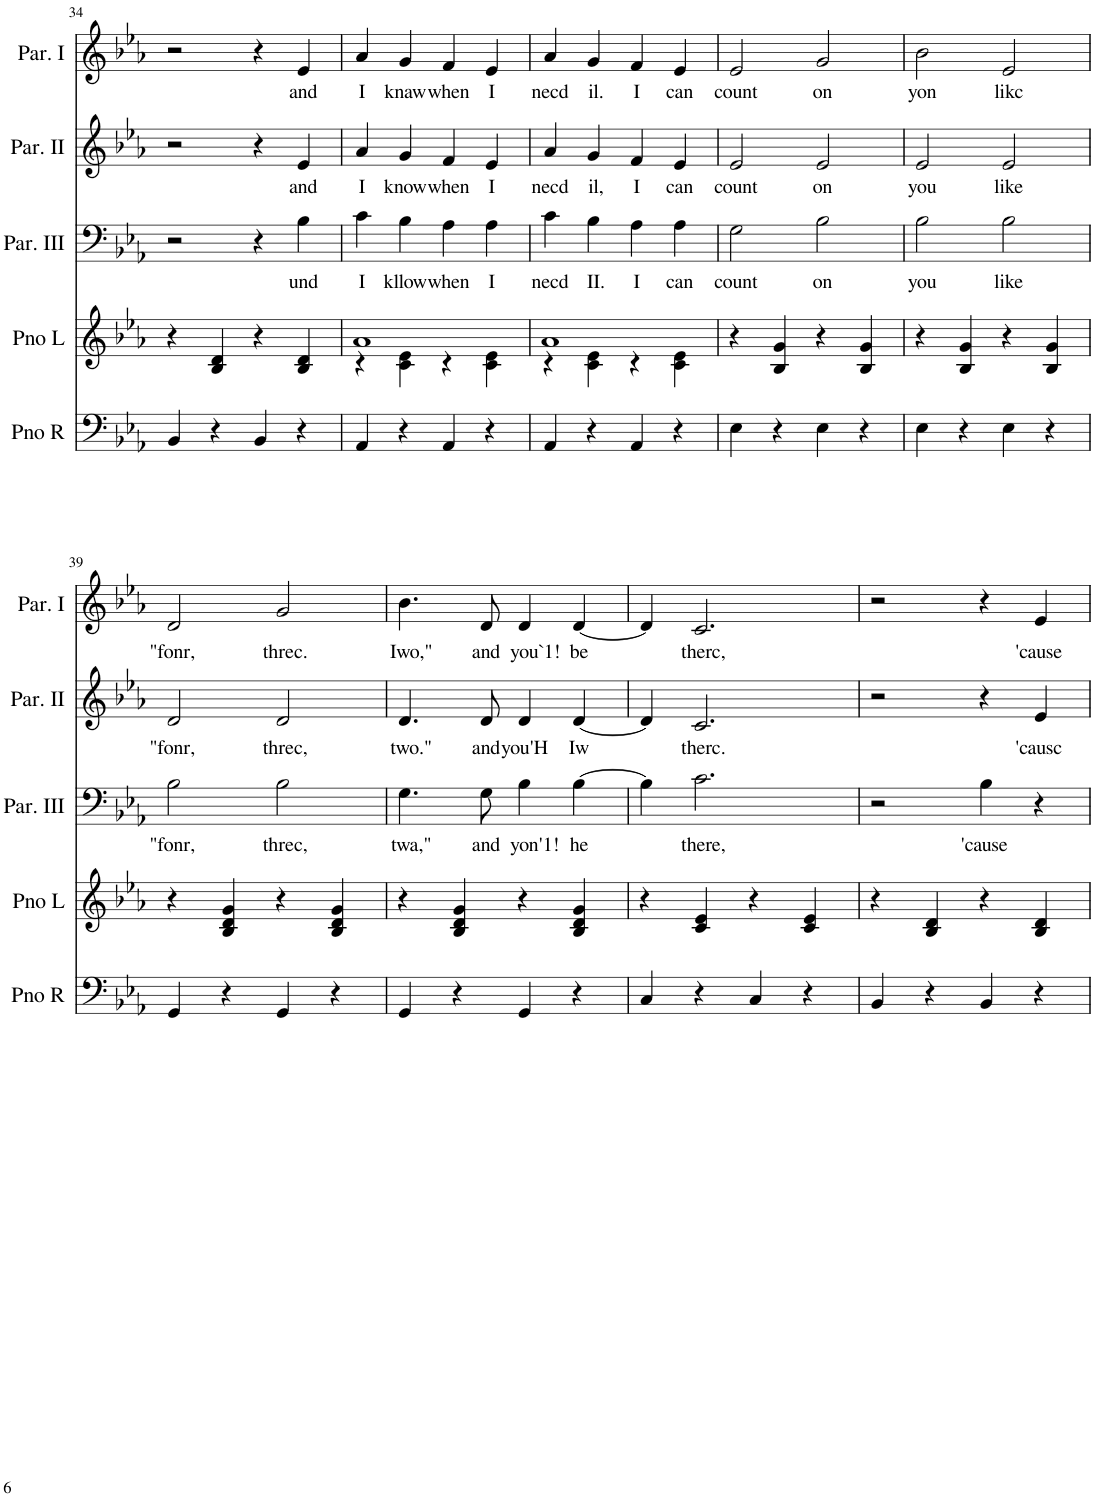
**kern	**kern	**kern	**text	**kern	**text	**kern	**text
*part5	*part4	*part3	*part3	*part2	*part2	*part1	*part1
*staff5	*staff4	*staff3	*staff3	*staff2	*staff2	*staff1	*staff1
*I"Piano R	*I"Piano L	*I"Part III	*	*I"Part II	*	*I"Part I	*
*I'Pno R	*I'Pno L	*I'Par. III	*	*I'Par. II	*	*I'Par. I	*
!!LO:PB:g=z
*clefF4	*clefG2	*clefF4	*	*clefG2	*	*clefG2	*
*k[b-e-a-]	*k[b-e-a-]	*k[b-e-a-]	*	*k[b-e-a-]	*	*k[b-e-a-]	*
*M2/2	*M2/2	*M2/2	*	*M2/2	*	*M2/2	*
*met(c|)	*met(c|)	*met(c|)	*	*met(c|)	*	*met(c|)	*
=34	=34	=34	=34	=34	=34	=34	=34
4BB-/	4r	2r	.	2r	.	2r	.
4r	4B-/ 4d/	.	.	.	.	.	.
4BB-/	4r	4r	.	4r	.	4r	.
!	!	!	!LO:LY:b	!	!LO:LY:b	!	!LO:LY:b
4r	4B-/ 4d/	4B-\	und	4e-/	and	4e-/	and
=35	=35	=35	=35	=35	=35	=35	=35
*	*^	*	*	*	*	*	*
!	!	!	!	!LO:LY:b	!	!LO:LY:b	!	!LO:LY:b
4AA-/	1a-	4r	4c\	I	4a-/	I	4a-/	I
!	!	!	!	!LO:LY:b	!	!LO:LY:b	!	!LO:LY:b
4r	.	4c\ 4e-\	4B-\	kllow	4g/	know	4g/	knaw
!	!	!	!	!LO:LY:b	!	!LO:LY:b	!	!LO:LY:b
4AA-/	.	4r	4A-\	when	4f/	when	4f/	when
!	!	!	!	!LO:LY:b	!	!LO:LY:b	!	!LO:LY:b
4r	.	4c\ 4e-\	4A-\	I	4e-/	I	4e-/	I
=36	=36	=36	=36	=36	=36	=36	=36	=36
!	!	!	!	!LO:LY:b	!	!LO:LY:b	!	!LO:LY:b
4AA-/	1a-	4r	4c\	necd	4a-/	necd	4a-/	necd
!	!	!	!	!LO:LY:b	!	!LO:LY:b	!	!LO:LY:b
4r	.	4c\ 4e-\	4B-\	II.	4g/	il,	4g/	il.
!	!	!	!	!LO:LY:b	!	!LO:LY:b	!	!LO:LY:b
4AA-/	.	4r	4A-\	I	4f/	I	4f/	I
!	!	!	!	!LO:LY:b	!	!LO:LY:b	!	!LO:LY:b
4r	.	4c\ 4e-\	4A-\	can	4e-/	can	4e-/	can
=37	=37	=37	=37	=37	=37	=37	=37	=37
!	!	!	!	!LO:LY:b	!	!LO:LY:b	!	!LO:LY:b
*	*v	*v	*	*	*	*	*	*
4E-\	4r	2G\	count	2e-/	count	2e-/	count
4r	4B-/ 4g/	.	.	.	.	.	.
!	!	!	!LO:LY:b	!	!LO:LY:b	!	!LO:LY:b
4E-\	4r	2B-\	on	2e-/	on	2g/	on
4r	4B-/ 4g/	.	.	.	.	.	.
=38	=38	=38	=38	=38	=38	=38	=38
!	!	!	!LO:LY:b	!	!LO:LY:b	!	!LO:LY:b
4E-\	4r	2B-\	you	2e-/	you	2b-\	yon
4r	4B-/ 4g/	.	.	.	.	.	.
!	!	!	!LO:LY:b	!	!LO:LY:b	!	!LO:LY:b
4E-\	4r	2B-\	like	2e-/	like	2e-/	likc
4r	4B-/ 4g/	.	.	.	.	.	.
!!LO:LB:g=z
=39	=39	=39	=39	=39	=39	=39	=39
!	!	!	!LO:LY:b	!	!LO:LY:b	!	!LO:LY:b
4GG/	4r	2B-\	"fonr,	2d/	"fonr,	2d/	"fonr,
4r	4B-/ 4d/ 4g/	.	.	.	.	.	.
!	!	!	!LO:LY:b	!	!LO:LY:b	!	!LO:LY:b
4GG/	4r	2B-\	threc,	2d/	threc,	2g/	threc.
4r	4B-/ 4d/ 4g/	.	.	.	.	.	.
=40	=40	=40	=40	=40	=40	=40	=40
!	!	!	!LO:LY:b	!	!LO:LY:b	!	!LO:LY:b
4GG/	4r	4.G\	twa,"	4.d/	two."	4.b-\	Iwo,"
4r	4B-/ 4d/ 4g/	.	.	.	.	.	.
!	!	!	!LO:LY:b	!	!LO:LY:b	!	!LO:LY:b
.	.	8G\	and	8d/	and	8d/	and
!	!	!	!LO:LY:b	!	!LO:LY:b	!	!LO:LY:b
4GG/	4r	4B-\	yon'1!	4d/	you'H	4d/	you`1!
!	!	!	!LO:LY:b	!	!LO:LY:b	!	!LO:LY:b
4r	4B-/ 4d/ 4g/	[4B-\	he	[4d/	Iw	[4d/	be
=41	=41	=41	=41	=41	=41	=41	=41
4C/	4r	4B-\]	.	4d/]	.	4d/]	.
!	!	!	!LO:LY:b	!	!LO:LY:b	!	!LO:LY:b
4r	4c/ 4e-/	2.c\	there,	2.c/	therc.	2.c/	therc,
4C/	4r	.	.	.	.	.	.
4r	4c/ 4e-/	.	.	.	.	.	.
=42	=42	=42	=42	=42	=42	=42	=42
4BB-/	4r	2r	.	2r	.	2r	.
4r	4B-/ 4d/	.	.	.	.	.	.
!	!	!	!LO:LY:b	!	!	!	!
4BB-/	4r	4B-\	'cause	4r	.	4r	.
!	!	!	!	!	!LO:LY:b	!	!LO:LY:b
4r	4B-/ 4d/	4r	.	4e-/	'causc	4e-/	'cause
=	=	=	=	=	=	=	=
*-	*-	*-	*-	*-	*-	*-	*-
